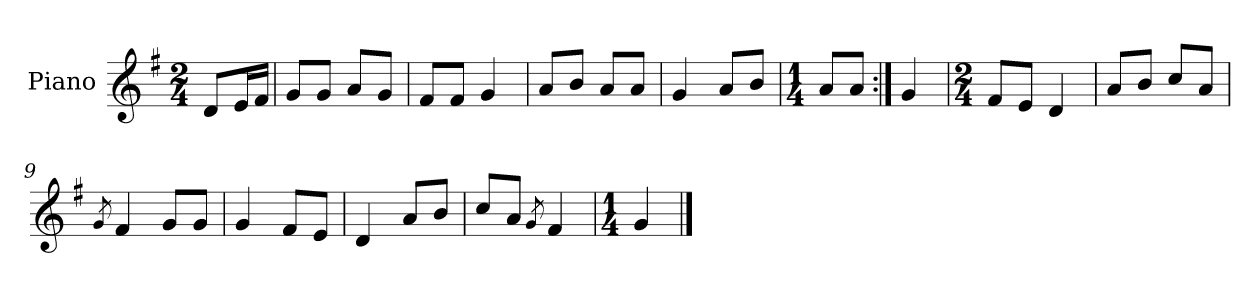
**kern
*part1
*staff1
*I"Piano
*I'Pno.
*clefG2
*k[f#]
*M2/4
=
8d/L
16e/L
16f#/JJ
=1
8g/L
8g/J
8a/L
8g/J
=2
8f#/L
8f#/J
4g/
=3
8a/L
8b/J
8a/L
8a/J
=4
4g/
8a/L
8b/J
=5
*M1/4
8a/L
8a/J
=6:|!
4g/
=7
*M2/4
8f#/L
8e/J
4d/
=8
8a/L
8b/J
8cc/L
8a/J
=9
8qg/
4f#/
8g/L
8g/J
!!LO:LB:g=z
=10
4g/
8f#/L
8e/J
=11
4d/
8a/L
8b/J
=12
8cc/L
8a/J
8qg/
4f#/
=13
*M1/4
4g/
==
*-
